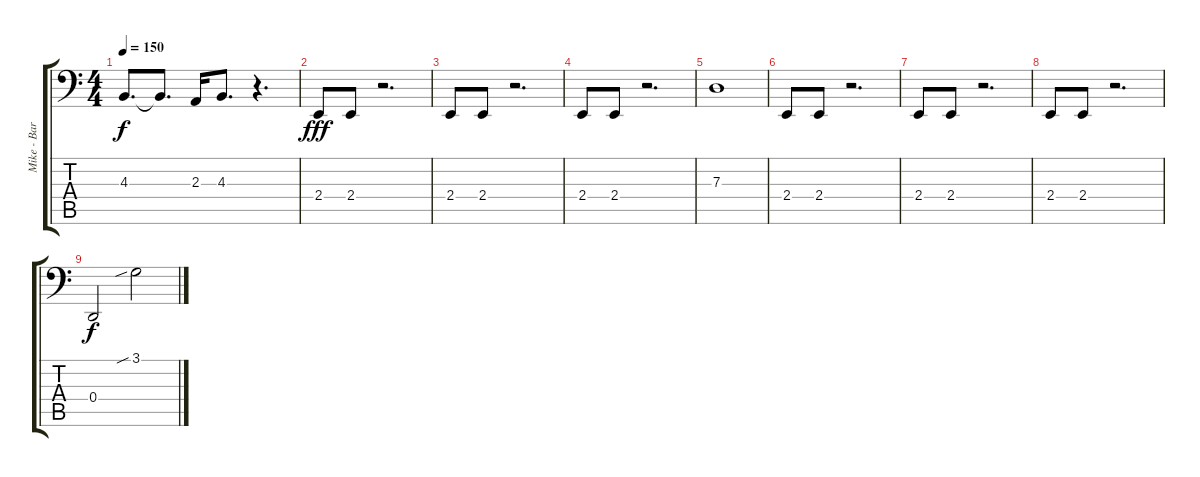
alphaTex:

\track ("Mike - Bari" "Mike - Bar") {instrument baritonesax}
\staff {score tabs}
\tuning (E3 B2 G2 D2 A1 E1) {hide}
\ts (4 4)
\tempo 150
\clef f4
\ks c
4.3.8{d dy f} 4.3{t}.8{d} 2.3.16 4.3.8{d} r.4{d} |
2.4.8{dy fff} 2.4.8 r.2{d} |
2.4.8 2.4.8 r.2{d} |
2.4.8 2.4.8 r.2{d} |
7.3.1 |
2.4.8 2.4.8 r.2{d} |
2.4.8 2.4.8 r.2{d} |
2.4.8 2.4.8 r.2{d} |
0.4.2{dy f} 3.1{sib}.2
